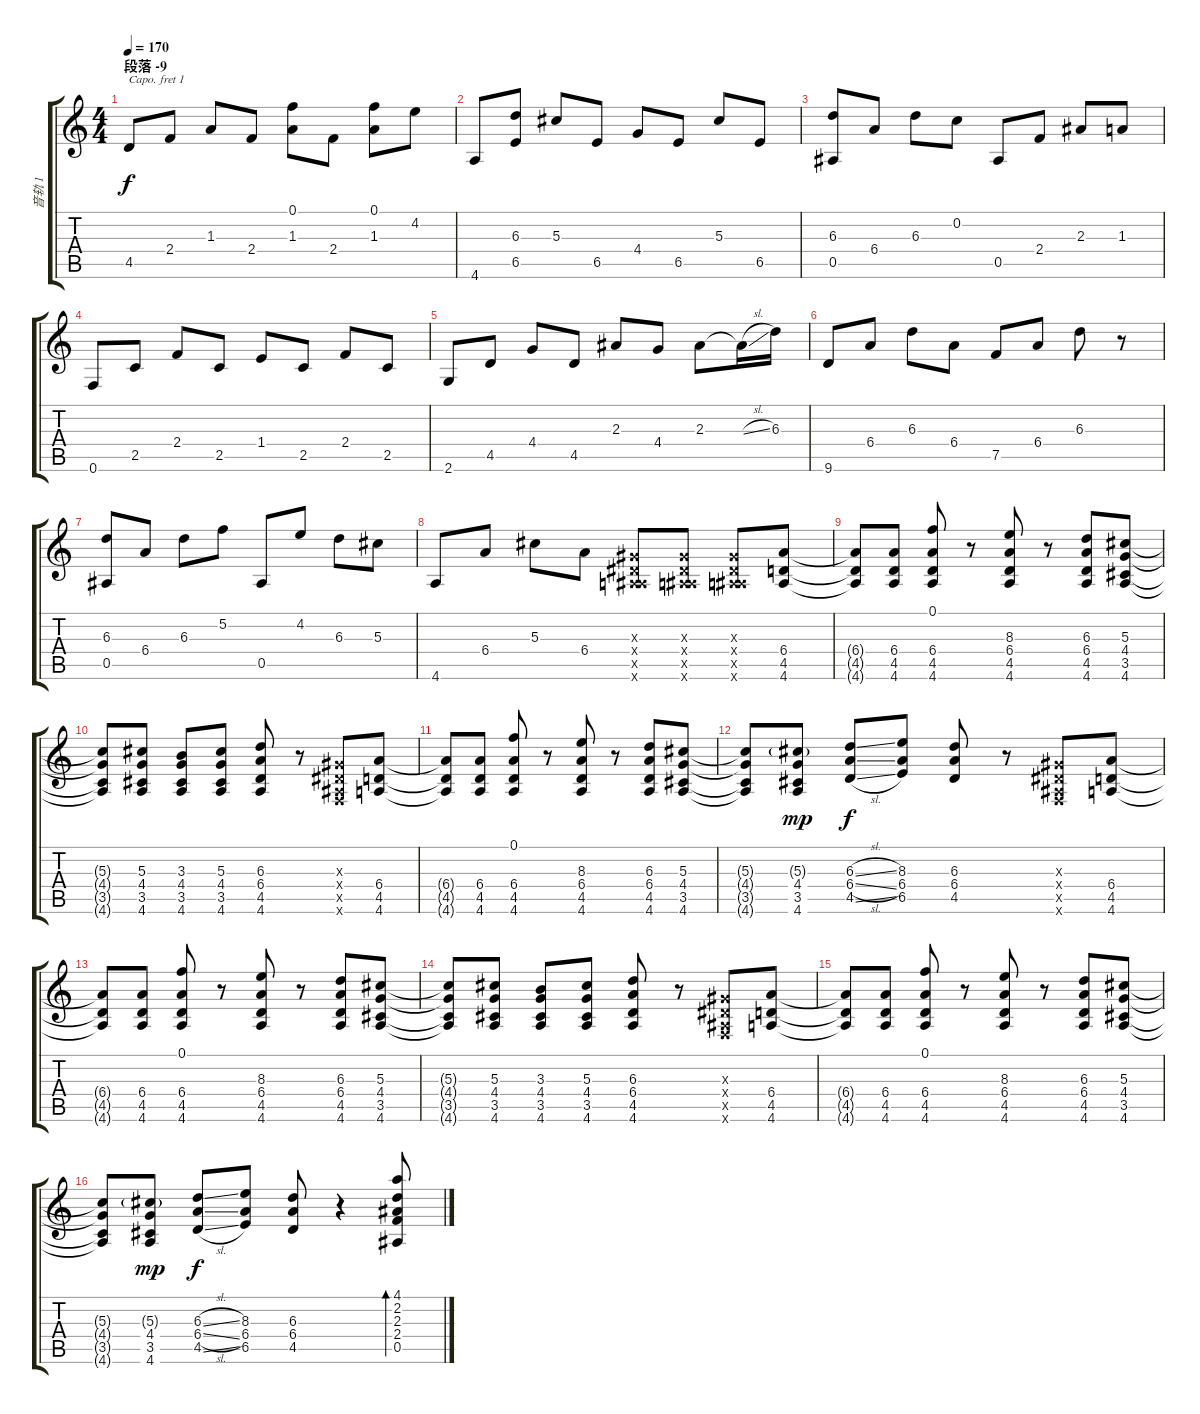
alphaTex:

\track ("音轨 1" "音轨 1") {instrument acousticguitarsteel}
\staff {score tabs}
\capo 1
\tuning (E4 B3 G3 D3 A2 E2) {hide}
\ts (4 4)
\section ("" "段落 -9")
\tempo 170
\clef g2
\ks c
4.5.8{dy f} 2.4.8 1.3.8 2.4.8 (0.1 1.3).8 2.4.8 (0.1 1.3).8 4.2.8 |
4.6.8 (6.3 6.5).8 5.3.8 6.5.8 4.4.8 6.5.8 5.3.8 6.5.8 |
(6.3 0.5).8 6.4.8 6.3.8 0.2.8 0.5.8 2.4.8 2.3.8 1.3.8 |
0.6.8 2.5.8 2.4.8 2.5.8 1.4.8 2.5.8 2.4.8 2.5.8 |
2.6.8 4.5.8 4.4.8 4.5.8 2.3.8 4.4.8 2.3.8 2.3{sl t}.16 6.3.16 |
9.6.8 6.4.8 6.3.8 6.4.8 7.5.8 6.4.8 6.3.8 r.8 |
(6.3 0.5).8 6.4.8 6.3.8 5.2.8 0.5.8 4.2.8 6.3.8 5.3.8 |
4.6.8 6.4.8 5.3.8 6.4.8 (0.3{x} 0.4{x} 0.5{x} 4.6{x}).8 (0.3{x} 0.4{x} 0.5{x} 4.6{x}).8 (0.3{x} 0.4{x} 0.5{x} 4.6{x}).8 (6.4 4.5 4.6).8 |
(6.4{t} 4.5{t} 4.6{t}).8 (6.4 4.5 4.6).8 (0.1 6.4 4.5 4.6).8 r.8 (8.3 6.4 4.5 4.6).8 r.8 (6.3 6.4 4.5 4.6).8 (5.3 4.4 3.5 4.6).8 |
(5.3{t} 4.4{t} 3.5{t} 4.6{t}).8 (5.3 4.4 3.5 4.6).8 (3.3 4.4 3.5 4.6).8 (5.3 4.4 3.5 4.6).8 (6.3 6.4 4.5 4.6).8 r.8 (0.3{x} 0.4{x} 0.5{x} 0.6{x}).8 (6.4 4.5 4.6).8 |
(6.4{t} 4.5{t} 4.6{t}).8 (6.4 4.5 4.6).8 (0.1 6.4 4.5 4.6).8 r.8 (8.3 6.4 4.5 4.6).8 r.8 (6.3 6.4 4.5 4.6).8 (5.3 4.4 3.5 4.6).8 |
(5.3{t} 4.4{t} 3.5{t} 4.6{t}).8 (5.3{g} 4.4 3.5 4.6).8{dy mp} (6.3{sl} 6.4{sl} 4.5{sl}).8{dy f} (8.3 6.4 6.5).8 (6.3 6.4 4.5).8 r.8 (0.3{x} 0.4{x} 0.5{x} 0.6{x}).8 (6.4 4.5 4.6).8 |
(6.4{t} 4.5{t} 4.6{t}).8 (6.4 4.5 4.6).8 (0.1 6.4 4.5 4.6).8 r.8 (8.3 6.4 4.5 4.6).8 r.8 (6.3 6.4 4.5 4.6).8 (5.3 4.4 3.5 4.6).8 |
(5.3{t} 4.4{t} 3.5{t} 4.6{t}).8 (5.3 4.4 3.5 4.6).8 (3.3 4.4 3.5 4.6).8 (5.3 4.4 3.5 4.6).8 (6.3 6.4 4.5 4.6).8 r.8 (0.3{x} 0.4{x} 0.5{x} 0.6{x}).8 (6.4 4.5 4.6).8 |
(6.4{t} 4.5{t} 4.6{t}).8 (6.4 4.5 4.6).8 (0.1 6.4 4.5 4.6).8 r.8 (8.3 6.4 4.5 4.6).8 r.8 (6.3 6.4 4.5 4.6).8 (5.3 4.4 3.5 4.6).8 |
(5.3{t} 4.4{t} 3.5{t} 4.6{t}).8 (5.3{g} 4.4 3.5 4.6).8{dy mp} (6.3{sl} 6.4{sl} 4.5{sl}).8{dy f} (8.3 6.4 6.5).8 (6.3 6.4 4.5).8 r.4 (4.1 2.2 2.3 2.4 0.5).8{bd 120}
